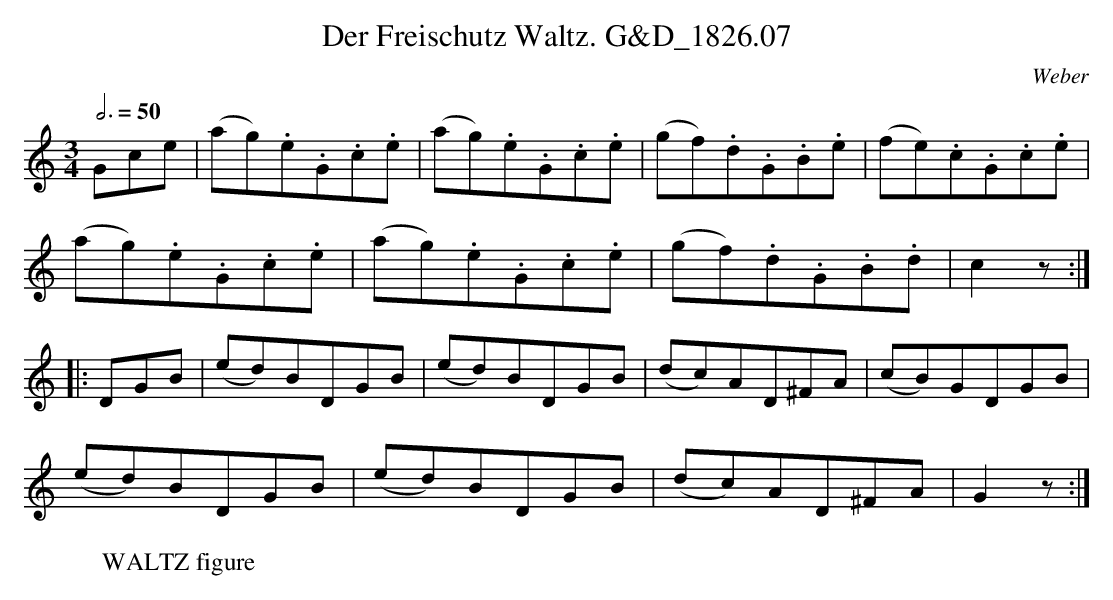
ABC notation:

X:1
T:Der Freischutz Waltz. G&D_1826.07
M:3/4
L:1/8
Q:3/4=50
C:Weber
W:WALTZ figure
K:C
Gce|(ag).e.G.c.e|(ag).e.G.c.e|(gf).d.G.B.e|(fe).c.G.c.e|
(ag).e.G.c.e|(ag).e.G.c.e|(gf).d.G.B.d|c2z:|
|:DGB|(ed)BDGB|(ed)BDGB|(dc)AD^FA|(cB)GDGB|
(ed)BDGB|(ed)BDGB|(dc)AD^FA|G2z:|
